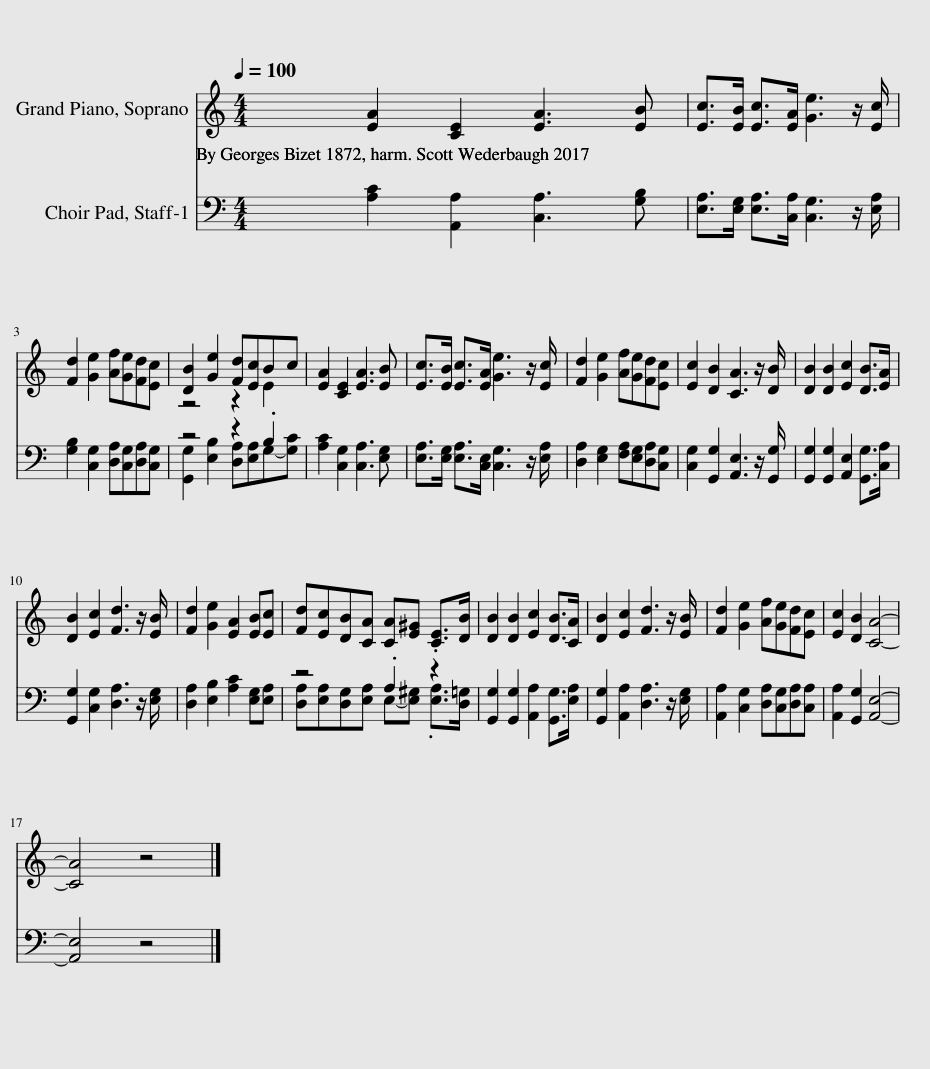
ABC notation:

X:1
%%score ( 1 2 ) ( 3 4 )
L:1/8
Q:1/4=100
M:4/4
I:linebreak $
K:C
V:1 treble
V:2 treble
V:3 bass
V:4 bass
V:1
 [EA]2 [CE]2 [EA]3 [EB] | [Ec]>[EB] [Ec]>[EA] [Ge]3 z/ [Ec]/ |$ [Fd]2 [Ge]2 [Af][Ge][Fd][Ec] | [DB]2 [Ge]2 [Fd][Ec]Bc | [EA]2 [CE]2 [EA]3 [EB] | %5
 [Ec]>[EB] [Ec]>[EA] [Ge]3 z/ [Ec]/ | [Fd]2 [Ge]2 [Af][Ge][Fd][Ec] | [Ec]2 [DB]2 [CA]3 z/ [DB]/ | [DB]2 [DB]2 [Ec]2 [DB]>[EA] |$ [DB]2 [Ec]2 [Fd]3 z/ [EB]/ | %10
 [Fd]2 [Ge]2 [EA]2 [EB][Ec] | [Fd][Ec][DB][CA] [CA][E^G] .[CE]>[DB] | [DB]2 [DB]2 [Ec]2 [DB]>[CA] | [DB]2 [Ec]2 [Fd]3 z/ [EB]/ | [Fd]2 [Ge]2 [Af][Ge][Fd][Ec] | %15
 [Ec]2 [DB]2 [CA]4- |$ [CA]4 z4 |] %17
V:2
 x8 | x8 |$ x8 | z4 z2 E2 | x8 | %5
 x8 | x8 | x8 | x8 |$ x8 | %10
 x8 | x8 | x8 | x8 | x8 | %15
 x8 |$ x8 |] %17
V:3
 [A,C]2 [A,,A,]2 [C,A,]3 [G,B,] | [E,A,]>[E,G,] [E,A,]>[C,A,] [C,G,]3 z/ [E,A,]/ |$ [G,B,]2 [C,G,]2 [D,A,][C,G,][D,A,][C,G,] | z4 z2 .B,2 | [A,C]2 [C,G,]2 [C,A,]3 [E,G,] | %5
 [E,A,]>[E,G,] [E,A,]>[C,E,] [C,G,]3 z/ [E,A,]/ | [D,A,]2 [E,G,]2 [F,A,][E,G,][D,A,][C,G,] | [C,G,]2 [G,,G,]2 [A,,E,]3 z/ [G,,G,]/ | [G,,G,]2 [G,,G,]2 [A,,E,]2 [G,,G,]>[C,A,] |$ [G,,G,]2 [C,G,]2 [D,A,]3 z/ [E,G,]/ | %10
 [D,A,]2 [E,B,]2 [A,C]2 [E,G,][E,A,] | z4 .A,2 z2 | [G,,G,]2 [G,,G,]2 [A,,A,]2 [G,,G,]>[E,A,] | [G,,G,]2 [A,,A,]2 [D,A,]3 z/ [E,G,]/ | [A,,A,]2 [C,G,]2 [D,A,][C,G,][D,A,][C,A,] | %15
 [A,,A,]2 [G,,G,]2 [A,,E,]4- |$ [A,,E,]4 z4 |] %17
V:4
 x8 | x8 |$ x8 | [G,,G,]2 [E,B,]2 [D,A,][E,A,]G,-[G,C] | x8 | %5
 x8 | x8 | x8 | x8 |$ x8 | %10
 x8 | [D,A,][E,A,][D,G,][E,A,] E,-[E,^G,] .[E,A,]>[D,=G,] | x8 | x8 | x8 | %15
 x8 |$ x8 |] %17
